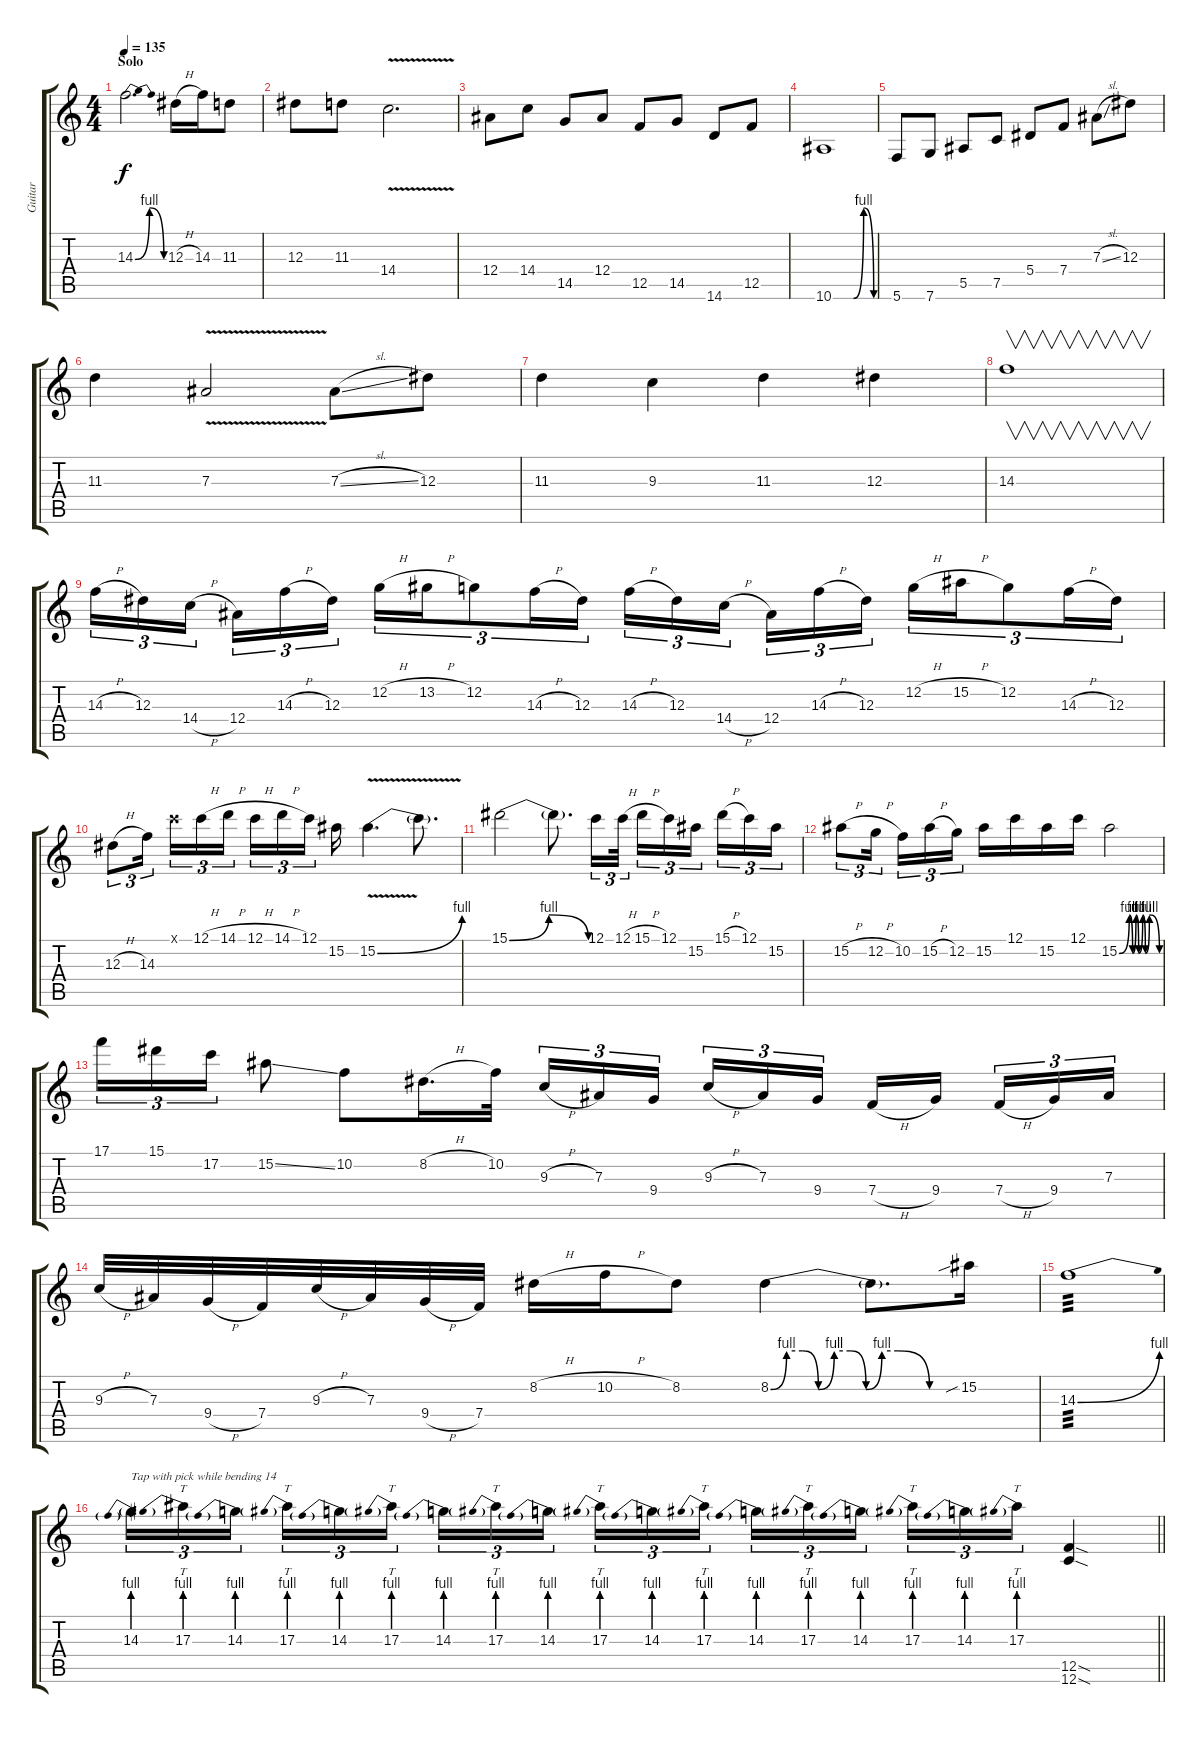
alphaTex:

\track ("Guitar" "Guitar") {instrument distortionguitar}
\staff {score tabs}
\tuning (C4 G3 Eb3 Bb2 F2 C2) {hide}
\ts (4 4)
\section ("" "Solo")
\tempo 135
\clef g2
\ks c
14.3{be (bendrelease 0 0 45 4 45 4 60 0)}.2{d dy f} 12.3{h}.16 14.3.16 11.3.8 |
12.3.8 11.3.8 14.4{v}.2{d} |
12.4.8 14.4.8 14.5.8 12.4.8 12.5.8 14.5.8 14.6.8 12.5.8 |
10.6{be (custom 0 0 30 0 45 4 60 0)}.1 |
5.6.8 7.6.8 5.5.8 7.5.8 5.4.8 7.4.8 7.3{sl}.8 12.3.8 |
11.3.4 7.3{v}.2 7.3{sl}.8 12.3.8 |
11.3.4 9.3.4 11.3.4 12.3.4 |
14.3.1{v} |
14.3{h}.16{tu (3 2)} 12.3.16{tu (3 2)} 14.4{h}.16{tu (3 2) beam splitsecondary} 12.4.16{tu (3 2)} 14.3{h}.16{tu (3 2)} 12.3.16{tu (3 2)} 12.2{h}.16{tu (3 2)} 13.2{h}.16{tu (3 2)} 12.2.8{tu (3 2)} 14.3{h}.16{tu (3 2)} 12.3.16{tu (3 2)} 14.3{h}.16{tu (3 2)} 12.3.16{tu (3 2)} 14.4{h}.16{tu (3 2) beam splitsecondary} 12.4.16{tu (3 2)} 14.3{h}.16{tu (3 2)} 12.3.16{tu (3 2)} 12.2{h}.16{tu (3 2)} 15.2{h}.16{tu (3 2)} 12.2.8{tu (3 2)} 14.3{h}.16{tu (3 2)} 12.3.16{tu (3 2)} |
12.3{h}.8{tu (3 2)} 14.3.16{tu (3 2) beam splitsecondary} 12.1{x}.16{tu (3 2)} 12.1{h}.16{tu (3 2)} 14.1{h}.16{tu (3 2)} 12.1{h}.16{tu (3 2)} 14.1{h}.16{tu (3 2)} 12.1.16{tu (3 2) beam splitsecondary} 15.2.16 15.2{be (bend 0 0 60 4) v}.4{d} 15.2{t}.8{d} |
15.1{be (bendrelease 0 0 6 4 46 4 60 0)}.2 15.1{t}.8{d} 12.1.16{tu (3 2)} 12.1{h}.32{tu (3 2)} 15.1{h}.16{tu (3 2)} 12.1.16{tu (3 2)} 15.2.16{tu (3 2) beam splitsecondary} 15.1{h}.16{tu (3 2)} 12.1.16{tu (3 2)} 15.2.16{tu (3 2)} |
15.2{h}.8{tu (3 2)} 12.2{h}.16{tu (3 2) beam splitsecondary} 10.2.16{tu (3 2)} 15.2{h}.16{tu (3 2)} 12.2.16{tu (3 2)} 15.2.16 12.1.16 15.2.16 12.1.16 15.2{be (custom 0 0 15 4 20 0 25 4 29 0 35 4 39 0 45 4 60 0)}.2 |
17.1.16{tu (3 2)} 15.1.16{tu (3 2)} 17.2.16{tu (3 2)} 15.2{ss}.8 10.2.8 8.2{h}.16{d} 10.2.32 9.3{h}.16{tu (3 2)} 7.3.16{tu (3 2)} 9.4.16{tu (3 2) beam splitsecondary} 9.3{h}.16{tu (3 2)} 7.3.16{tu (3 2)} 9.4.16{tu (3 2)} 7.4{h}.16 9.4.16{beam splitsecondary} 7.4{h}.16{tu (3 2)} 9.4.16{tu (3 2)} 7.3.16{tu (3 2)} |
9.3{h}.32 7.3.32 9.4{h}.32 7.4.32 9.3{h}.32 7.3.32 9.4{h}.32 7.4.32 8.2{h}.16 10.2{h}.16 8.2.8 8.2{be (custom 0 0 5 4 10 4 15 0 20 4 25 4 30 0 35 4 40 4 50 0 60 0)}.4 8.2{t}.8{d} 15.2{sib}.16 |
14.3{be (bend 0 0 60 4)}.1{tp 3} |
\barLineRight lightlight
14.3{be (prebend 0 4 60 4)}.16{tu (3 2) txt "Tap with pick while bending 14"} 17.3{be (prebend 0 4 60 4)}.16{tt tu (3 2)} 14.3{be (prebend 0 4 60 4)}.16{tu (3 2) beam splitsecondary} 17.3{be (prebend 0 4 60 4)}.16{tt tu (3 2)} 14.3{be (prebend 0 4 60 4)}.16{tu (3 2)} 17.3{be (prebend 0 4 60 4)}.16{tt tu (3 2)} 14.3{be (prebend 0 4 60 4)}.16{tu (3 2)} 17.3{be (prebend 0 4 60 4)}.16{tt tu (3 2)} 14.3{be (prebend 0 4 60 4)}.16{tu (3 2) beam splitsecondary} 17.3{be (prebend 0 4 60 4)}.16{tt tu (3 2)} 14.3{be (prebend 0 4 60 4)}.16{tu (3 2)} 17.3{be (prebend 0 4 60 4)}.16{tt tu (3 2)} 14.3{be (prebend 0 4 60 4)}.16{tu (3 2)} 17.3{be (prebend 0 4 60 4)}.16{tt tu (3 2)} 14.3{be (prebend 0 4 60 4)}.16{tu (3 2) beam splitsecondary} 17.3{be (prebend 0 4 60 4)}.16{tt tu (3 2)} 14.3{be (prebend 0 4 60 4)}.16{tu (3 2)} 17.3{be (prebend 0 4 60 4)}.16{tt tu (3 2)} (12.5{sod} 12.6{sod}).4
